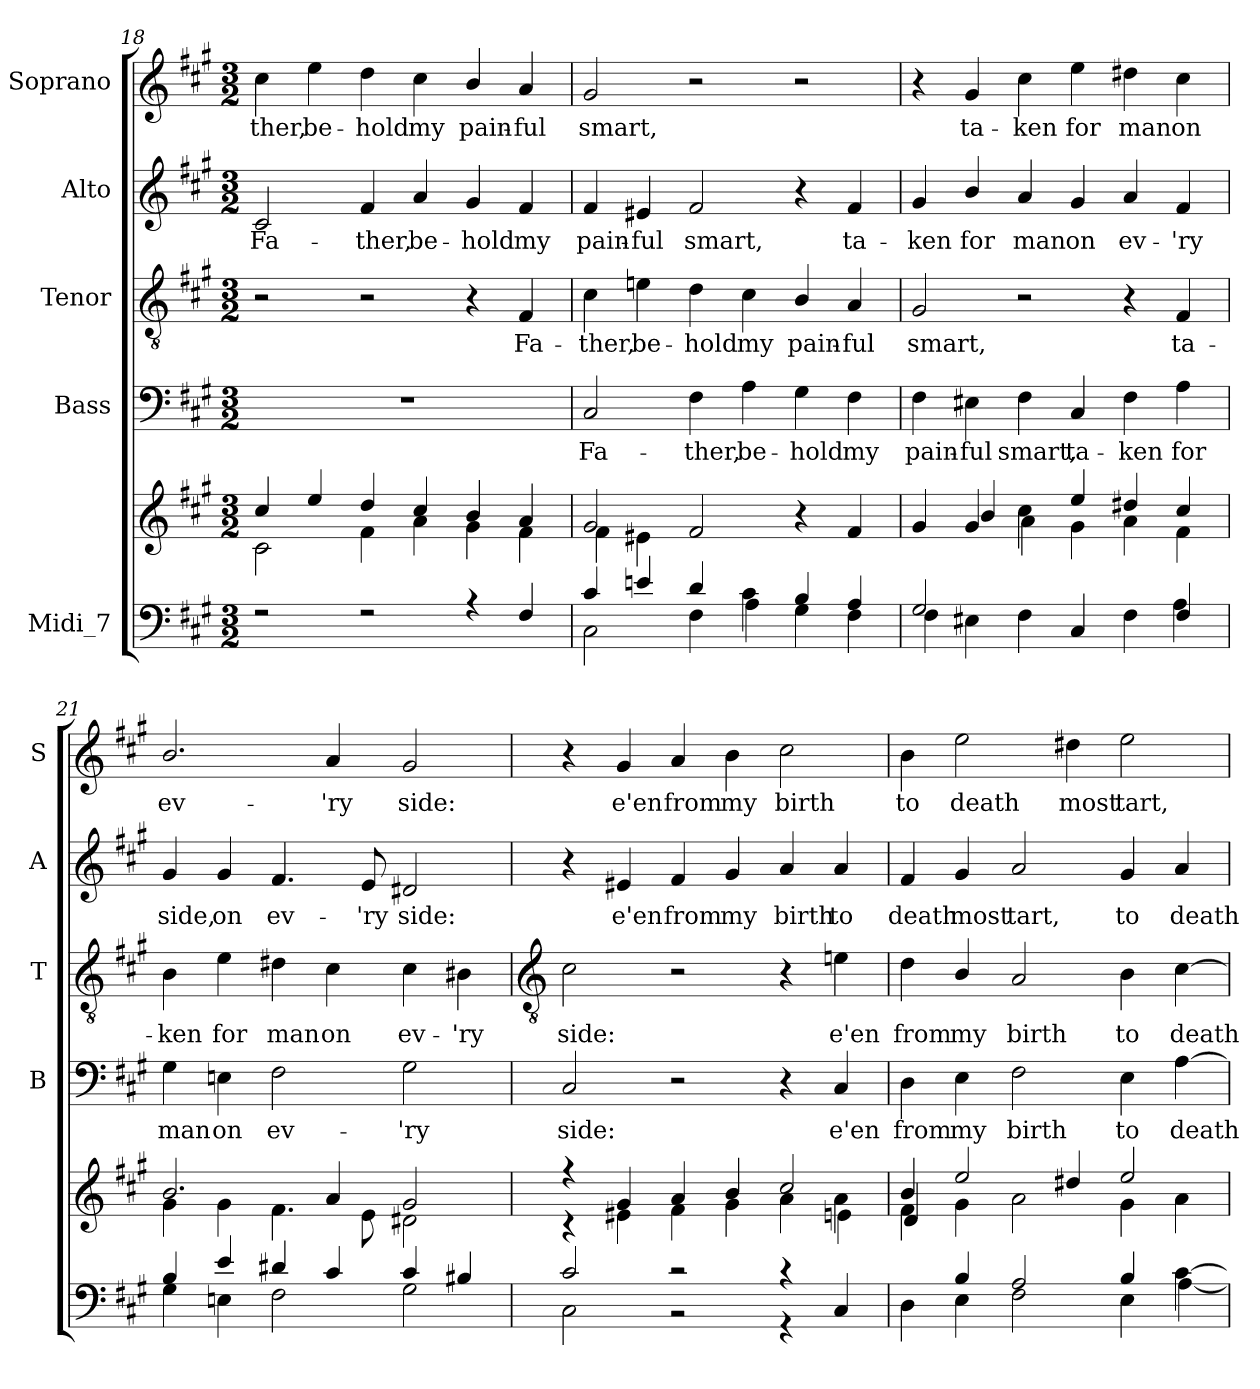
**kern	**kern	**kern	**text	**kern	**text	**kern	**text	**kern	**text
*part5	*part5	*part4	*part4	*part3	*part3	*part2	*part2	*part1	*part1
*staff6	*staff5	*staff4	*staff4	*staff3	*staff3	*staff2	*staff2	*staff1	*staff1
*I"Midi_7	*	*I"Bass	*	*I"Tenor	*	*I"Alto	*	*I"Soprano	*
*	*	*I'B	*	*I'T	*	*I'A	*	*I'S	*
!!LO:LB:g=z
*clefF4	*clefG2	*clefF4	*	*clefGv2	*	*clefG2	*	*clefG2	*
*k[f#c#g#]	*k[f#c#g#]	*k[f#c#g#]	*	*k[f#c#g#]	*	*k[f#c#g#]	*	*k[f#c#g#]	*
*A:	*A:	*A:	*	*A:	*	*A:	*	*A:	*
*M3/2	*M3/2	*M3/2	*	*M3/2	*	*M3/2	*	*M3/2	*
=18	=18	=18	=18	=18	=18	=18	=18	=18	=18
*^	*	*	*	*	*	*	*	*	*
!	!LO:N:vis=1	!	!LO:N:vis=1	!	!	!	!	!LO:LY:b	!	!LO:LY:b
*	*	*^	*	*	*	*	*	*	*	*
2r	1.ryy	4cc#/	2c#\	1.r	.	2r	.	2c#	Fa-	4cc#	-ther,
!	!	!	!	!	!	!	!	!	!	!	!LO:LY:b
.	.	4ee/	.	.	.	.	.	.	.	4ee	be-
!	!	!	!	!	!	!	!	!	!LO:LY:b	!	!LO:LY:b
2r	.	4dd/	4f#	.	.	2r	.	4f#	-ther,	4dd	-hold
!	!	!	!	!	!	!	!	!	!LO:LY:b	!	!LO:LY:b
.	.	4cc#/	4a	.	.	.	.	4a	be-	4cc#\	my
!	!	!	!	!	!	!	!	!	!LO:LY:b	!	!LO:LY:b
4r	.	4b/	4g#	.	.	4r	.	4g#	-hold	4b/	pain-
!	!	!	!	!	!	!	!LO:LY:b	!	!LO:LY:b	!	!LO:LY:b
4F#	.	4a	4f#	.	.	4F#	Fa-	4f#	my	4a	-ful
=19	=19	=19	=19	=19	=19	=19	=19	=19	=19	=19	=19
!	!	!	!	!	!LO:LY:b	!	!LO:LY:b	!	!LO:LY:b	!	!LO:LY:b
4c#/	2C#\	2g#	4f#\	2C#	Fa-	4c#	-ther,	4f#	pain-	2g#	smart,
!	!	!	!	!	!	!	!LO:LY:b	!	!LO:LY:b	!	!
4en/	.	.	4e#X\	.	.	4en	be-	4e#X	-ful	.	.
!	!	!	!	!	!LO:LY:b	!	!LO:LY:b	!	!LO:LY:b	!	!
4d	4F#	2ryy	2f#	4F#	-ther,	4d	-hold	2f#	smart,	2r	.
!	!	!	!	!	!LO:LY:b	!	!LO:LY:b	!	!	!	!
4c#\	4A	.	.	4A	be-	4c#\	my	.	.	.	.
!	!	!	!	!	!LO:LY:b	!	!LO:LY:b	!	!	!	!
4B	4G#	2ryy	4r	4G#	-hold	4B/	pain-	4r	.	2r	.
!	!	!	!	!	!LO:LY:b	!	!LO:LY:b	!	!LO:LY:b	!	!
4A	4F#	.	4f#	4F#	my	4A	-ful	4f#	ta-	.	.
=20	=20	=20	=20	=20	=20	=20	=20	=20	=20	=20	=20
!	!	!	!	!	!LO:LY:b	!	!LO:LY:b	!	!LO:LY:b	!	!
2G#/	4F#	4ryy	4g#	4F#	pain-	2G#	smart,	4g#	-ken	4r	.
!	!	!	!	!	!LO:LY:b	!	!	!	!LO:LY:b	!	!LO:LY:b
.	4E#X	4g#	4b/	4E#X	-ful	.	.	4b/	for	4g#	ta-
!	!	!	!	!	!LO:LY:b	!	!	!	!LO:LY:b	!	!LO:LY:b
2ryy	4F#	4cc#\	4a\	4F#	smart,	2r	.	4a	man	4cc#	-ken
!	!	!	!	!	!LO:LY:b	!	!	!	!LO:LY:b	!	!LO:LY:b
.	4C#	4ee	4g#\	4C#	ta-	.	.	4g#	on	4ee	for
!	!	!	!	!	!LO:LY:b	!	!	!	!LO:LY:b	!	!LO:LY:b
4ryy	4F#	4dd#X	4a\	4F#	-ken	4r	.	4a	ev-	4dd#X	man
!	!	!	!	!	!LO:LY:b	!	!LO:LY:b	!	!LO:LY:b	!	!LO:LY:b
4F#	4A	4cc#/	4f#	4A	for	4F#	ta-	4f#	-'ry	4cc#\	on
=21	=21	=21	=21	=21	=21	=21	=21	=21	=21	=21	=21
!	!	!	!	!	!LO:LY:b	!	!LO:LY:b	!	!LO:LY:b	!	!LO:LY:b
4B	4G#	2.b/	4g#\	4G#	man	4B	-ken	4g#	side,	2.b/	ev-
!	!	!	!	!	!LO:LY:b	!	!LO:LY:b	!	!LO:LY:b	!	!
4e	4En	.	4g#\	4En	on	4e	for	4g#	on	.	.
!	!	!	!	!	!LO:LY:b	!	!LO:LY:b	!	!LO:LY:b	!	!
4d#X/	2F#	.	4.f#\	2F#	ev-	4d#X\	man	4.f#	ev-	.	.
!	!	!	!	!	!	!	!LO:LY:b	!	!	!	!LO:LY:b
4c#/	.	4a	.	.	.	4c#\	on	.	.	4a	-'ry
!	!	!	!	!	!	!	!	!	!LO:LY:b	!	!
.	.	.	8e\	.	.	.	.	8e	-'ry	.	.
!	!	!	!	!	!LO:LY:b	!	!LO:LY:b	!	!LO:LY:b	!	!LO:LY:b
4c#/	2G#	2g#	2d#X	2G#	-'ry	4c#\	ev-	2d#X	side:	2g#	side:
!	!	!	!	!	!	!	!LO:LY:b	!	!	!	!
4B#X/	.	.	.	.	.	4B#X	-'ry	.	.	.	.
*	*	*v	*v	*	*	*	*	*	*	*	*
!!LO:LB:g=z
=22	=22	=22	=22	=22	=22	=22	=22	=22	=22	=22
*	*	*	*	*	*clefGv2	*	*	*	*	*
*	*	*^	*	*	*	*	*	*	*	*
*	*	*	*^	*	*	*	*	*	*	*	*
!	!	!	!	!	!	!LO:LY:b	!	!LO:LY:b	!	!	!	!
2c#	2C#\	4r	4r	4ryy	2C#	side:	2c#	side:	4r	.	4r	.
!	!	!	!	!	!	!	!	!	!	!LO:LY:b	!	!LO:LY:b
*	*	*	*v	*v	*	*	*	*	*	*	*	*
.	.	4g#	4e#X	.	.	.	.	4e#X	e'en	4g#	e'en
!	!	!	!	!	!	!	!	!	!LO:LY:b	!	!LO:LY:b
2r	2r	4a	4f#	2r	.	2r	.	4f#	from	4a	from
!	!	!	!	!	!	!	!	!	!LO:LY:b	!	!LO:LY:b
.	.	4b/	4g#	.	.	.	.	4g#	my	4b	my
!	!	!	!	!	!	!	!	!	!LO:LY:b	!	!LO:LY:b
4r	4r	2cc#/	4a\	4r	.	4r	.	4a	birth	2cc#\	birth
*	*	*	*^	*	*	*	*	*	*	*	*
!	!	!	!	!	!	!LO:LY:b	!	!LO:LY:b	!	!LO:LY:b	!	!
4ryy	4C#	.	4a\	4en\	4C#	e'en	4en	e'en	4a	to	.	.
=23	=23	=23	=23	=23	=23	=23	=23	=23	=23	=23	=23	=23
!	!	!	!	!	!	!LO:LY:b	!	!LO:LY:b	!	!LO:LY:b	!	!LO:LY:b
4ryy	4D	4b/	4f#	4d	4D	from	4d	from	4f#	death	4b	to
!	!	!	!	!	!	!LO:LY:b	!	!LO:LY:b	!	!LO:LY:b	!	!LO:LY:b
4B	4E	2ee/	4g#\	1ryy	4E	my	4B/	my	4g#	most	2ee	death
!	!	!	!	!	!	!LO:LY:b	!	!LO:LY:b	!	!LO:LY:b	!	!
2A	2F#	.	2a\	.	2F#	birth	2A	birth	2a	tart,	.	.
!	!	!	!	!	!	!	!	!	!	!	!	!LO:LY:b
.	.	4dd#X/	.	.	.	.	.	.	.	.	4dd#X	most
!	!	!	!	!	!	!LO:LY:b	!	!LO:LY:b	!	!LO:LY:b	!	!LO:LY:b
4B	4E	2ee/	4g#\	.	4E	to	4B	to	4g#	to	2ee	tart,
!	!	!	!	!	!	!LO:LY:b	!	!LO:LY:b	!	!LO:LY:b	!	!
[4c#\	[4A	.	4a\	4ryy	[4A	death	[4c#\	death	4a	death	.	.
*v	*v	*	*	*	*	*	*	*	*	*	*	*
*	*v	*v	*v	*	*	*	*	*	*	*	*
=	=	=	=	=	=	=	=	=	=
*-	*-	*-	*-	*-	*-	*-	*-	*-	*-
